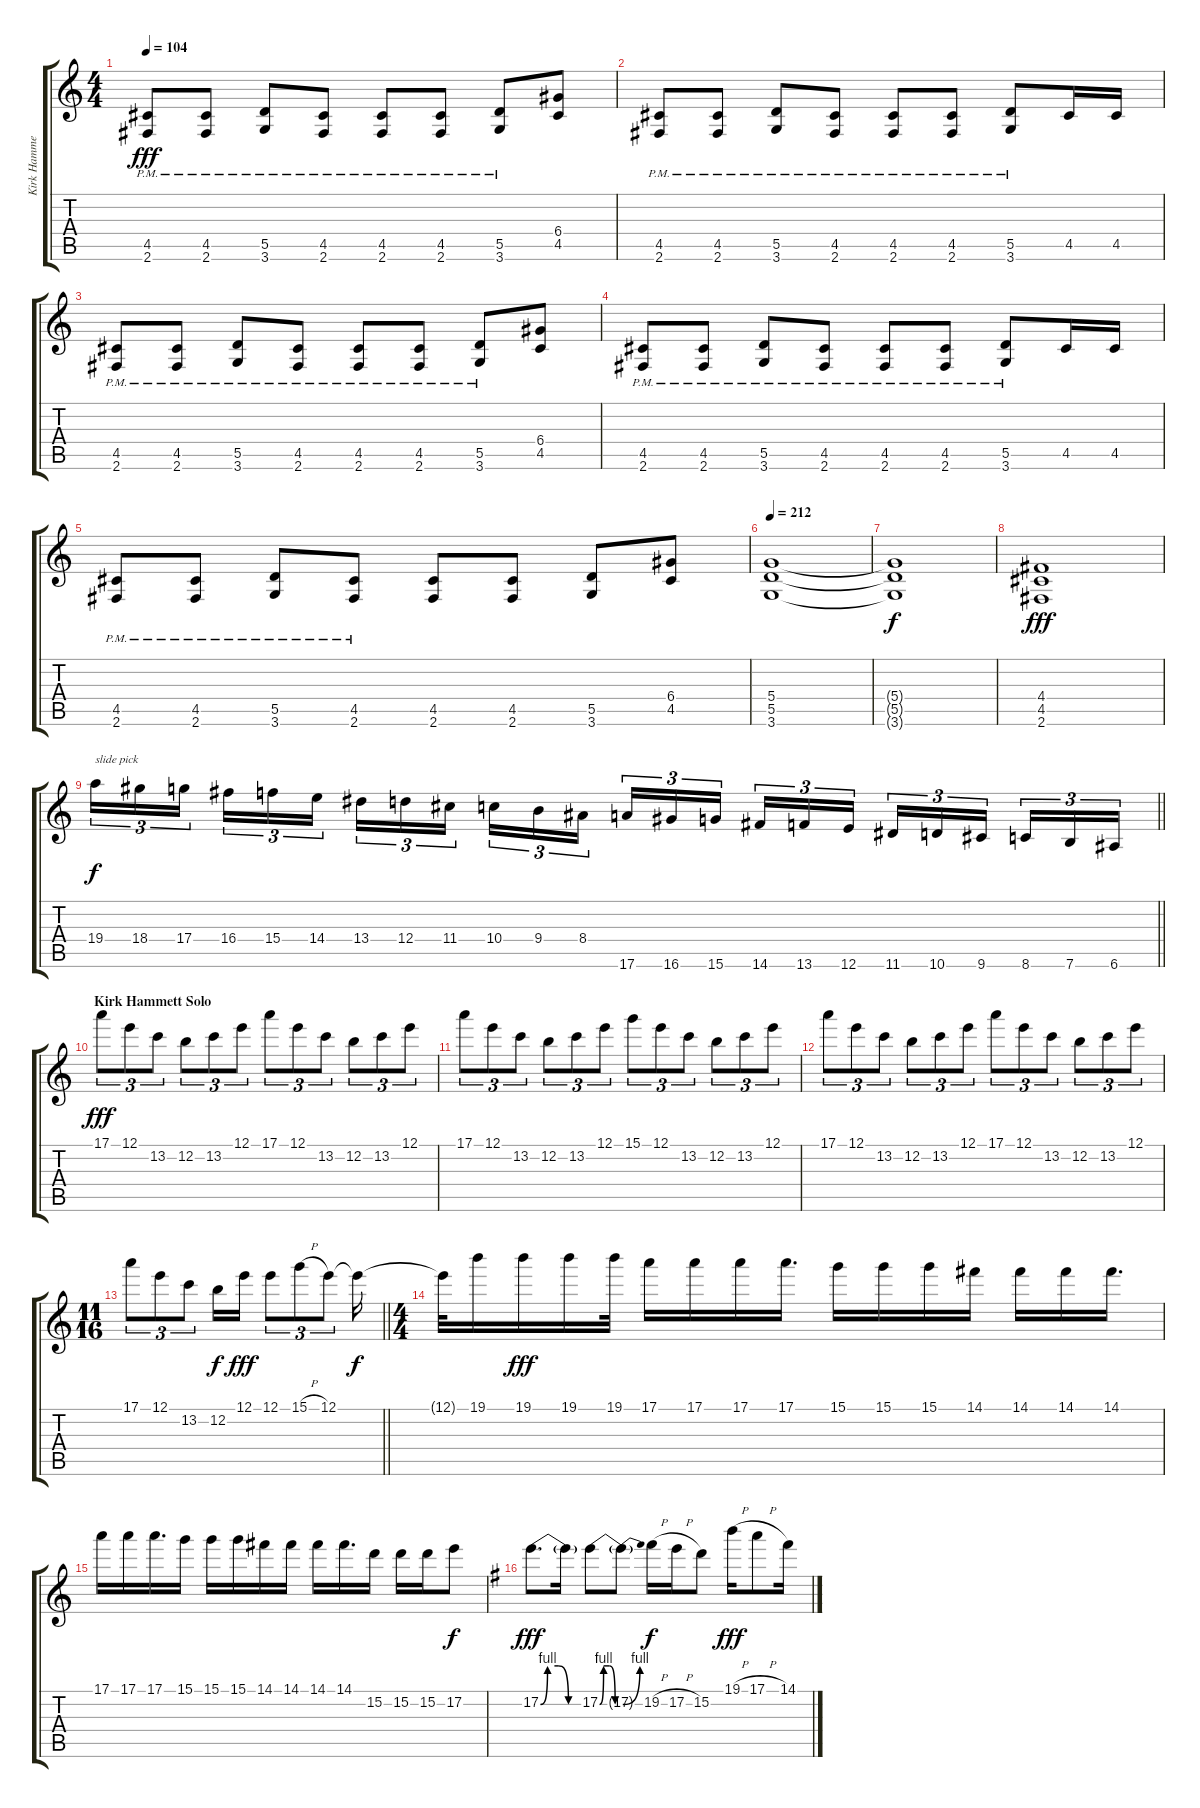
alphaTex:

\track ("Kirk Hammett" "Kirk Hamme") {instrument distortionguitar}
\staff {score tabs}
\tuning (E4 B3 G3 D3 A2 E2) {hide}
\ts (4 4)
\tempo 104
\clef g2
\ks c
(4.5{pm} 2.6{pm}).8{dy fff} (4.5{pm} 2.6{pm}).8 (5.5{pm} 3.6{pm}).8 (4.5{pm} 2.6{pm}).8 (4.5{pm} 2.6{pm}).8 (4.5{pm} 2.6{pm}).8 (5.5{pm} 3.6{pm}).8 (6.4 4.5).8 |
(4.5{pm} 2.6{pm}).8 (4.5{pm} 2.6{pm}).8 (5.5{pm} 3.6{pm}).8 (4.5{pm} 2.6{pm}).8 (4.5{pm} 2.6{pm}).8 (4.5{pm} 2.6{pm}).8 (5.5{pm} 3.6{pm}).8 4.5.16 4.5.16 |
(4.5{pm} 2.6{pm}).8 (4.5{pm} 2.6{pm}).8 (5.5{pm} 3.6{pm}).8 (4.5{pm} 2.6{pm}).8 (4.5{pm} 2.6{pm}).8 (4.5{pm} 2.6{pm}).8 (5.5{pm} 3.6{pm}).8 (6.4 4.5).8 |
(4.5{pm} 2.6{pm}).8 (4.5{pm} 2.6{pm}).8 (5.5{pm} 3.6{pm}).8 (4.5{pm} 2.6{pm}).8 (4.5{pm} 2.6{pm}).8 (4.5{pm} 2.6{pm}).8 (5.5{pm} 3.6{pm}).8 4.5.16 4.5.16 |
(4.5{pm} 2.6{pm}).8 (4.5{pm} 2.6{pm}).8 (5.5{pm} 3.6{pm}).8 (4.5{pm} 2.6{pm}).8 (4.5 2.6).8 (4.5 2.6).8 (5.5 3.6).8 (6.4 4.5).8 |
\tempo 212
(5.4 5.5 3.6).1 |
(5.4{t} 5.5{t} 3.6{t}).1{dy f} |
(4.4 4.5 2.6).1{dy fff} |
\barLineRight lightlight
19.4.16{tu (3 2) txt "slide pick" dy f instrument guitarfretnoise} 18.4.16{tu (3 2)} 17.4.16{tu (3 2) beam splitsecondary} 16.4.16{tu (3 2)} 15.4.16{tu (3 2)} 14.4.16{tu (3 2)} 13.4.16{tu (3 2)} 12.4.16{tu (3 2)} 11.4.16{tu (3 2) beam splitsecondary} 10.4.16{tu (3 2)} 9.4.16{tu (3 2)} 8.4.16{tu (3 2)} 17.6.16{tu (3 2)} 16.6.16{tu (3 2)} 15.6.16{tu (3 2) beam splitsecondary} 14.6.16{tu (3 2)} 13.6.16{tu (3 2)} 12.6.16{tu (3 2)} 11.6.16{tu (3 2)} 10.6.16{tu (3 2)} 9.6.16{tu (3 2) beam splitsecondary} 8.6.16{tu (3 2)} 7.6.16{tu (3 2)} 6.6.16{tu (3 2)} |
\section ("" "Kirk Hammett Solo")
17.1.8{tu (3 2) dy fff volume 16 instrument overdrivenguitar} 12.1.8{tu (3 2)} 13.2.8{tu (3 2)} 12.2.8{tu (3 2)} 13.2.8{tu (3 2)} 12.1.8{tu (3 2)} 17.1.8{tu (3 2)} 12.1.8{tu (3 2)} 13.2.8{tu (3 2)} 12.2.8{tu (3 2)} 13.2.8{tu (3 2)} 12.1.8{tu (3 2)} |
17.1.8{tu (3 2)} 12.1.8{tu (3 2)} 13.2.8{tu (3 2)} 12.2.8{tu (3 2)} 13.2.8{tu (3 2)} 12.1.8{tu (3 2)} 15.1.8{tu (3 2)} 12.1.8{tu (3 2)} 13.2.8{tu (3 2)} 12.2.8{tu (3 2)} 13.2.8{tu (3 2)} 12.1.8{tu (3 2)} |
17.1.8{tu (3 2)} 12.1.8{tu (3 2)} 13.2.8{tu (3 2)} 12.2.8{tu (3 2)} 13.2.8{tu (3 2)} 12.1.8{tu (3 2)} 17.1.8{tu (3 2)} 12.1.8{tu (3 2)} 13.2.8{tu (3 2)} 12.2.8{tu (3 2)} 13.2.8{tu (3 2)} 12.1.8{tu (3 2)} |
\ts (11 16)
\barLineRight lightlight
17.1.8{tu (3 2)} 12.1.8{tu (3 2)} 13.2.8{tu (3 2)} 12.2.16{dy f} 12.1.16{dy fff} 12.1.8{tu (3 2)} 15.1{h}.8{tu (3 2)} 12.1.8{tu (3 2)} 12.1{t}.16{dy f} |
\ts (4 4)
12.1{t}.32 19.1.16 19.1.16{dy fff} 19.1.16 19.1.32 17.1.16 17.1.16 17.1.16 17.1.16{d} 15.1.16 15.1.16 15.1.16 14.1.16 14.1.16 14.1.16 14.1.16{d} |
17.1.16 17.1.16 17.1.16{d} 15.1.16 15.1.16 15.1.16 14.1.16 14.1.16 14.1.16 14.1.16{d} 15.2.16 15.2.16 15.2.16 17.2.8{dy f} |
\ks g
17.2{be (custom 0 0 10 4 25 4 40 0 60 0)}.8{d dy fff} 17.2{t}.16 17.2{be (custom 0 0 10 4 25 4 40 0 60 0)}.8 17.2{be (bend 0 0 60 4) t}.8 19.2{h}.16{dy f} 17.2{h}.16 15.2.8 19.1{h}.16{dy fff} 17.1{h}.8 14.1.16
